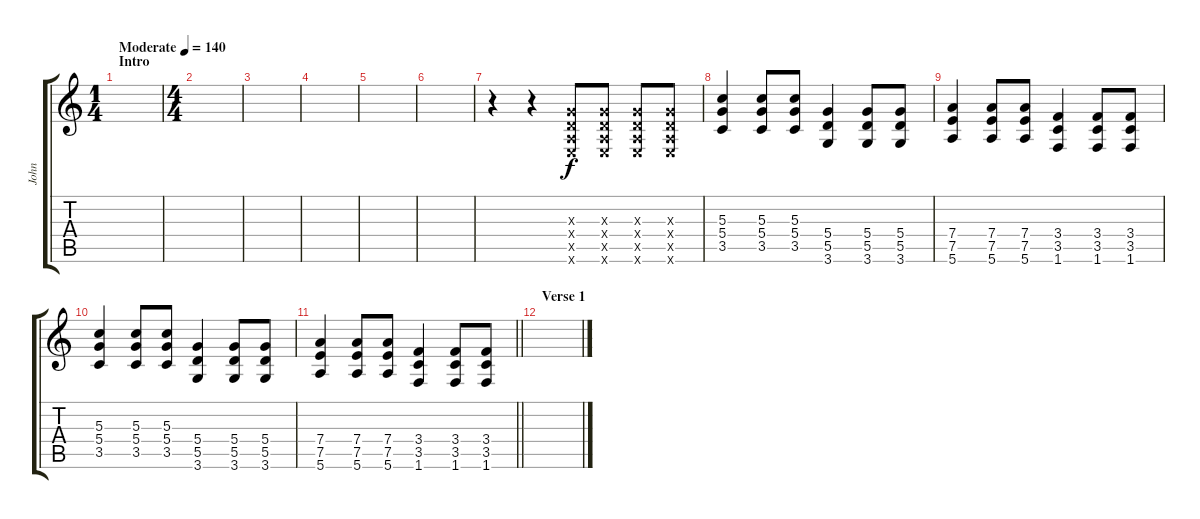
\track ("John" "John") {instrument overdrivenguitar}
\staff {score tabs}
\tuning (E4 B3 G3 D3 A2 E2) {hide}
\ts (1 4)
\section ("" "Intro")
\tempo (140 "Moderate")
\clef g2
\ks c
|
\ts (4 4)
|
|
|
|
|
r.4 r.4 (0.3{x} 0.4{x} 0.5{x} 0.6{x}).8 (0.3{x} 0.4{x} 0.5{x} 0.6{x}).8 (0.3{x} 0.4{x} 0.5{x} 0.6{x}).8 (0.3{x} 0.4{x} 0.5{x} 0.6{x}).8 |
(5.3 5.4 3.5).4 (5.3 5.4 3.5).8 (5.3 5.4 3.5).8 (5.4 5.5 3.6).4 (5.4 5.5 3.6).8 (5.4 5.5 3.6).8 |
(7.4 7.5 5.6).4 (7.4 7.5 5.6).8 (7.4 7.5 5.6).8 (3.4 3.5 1.6).4 (3.4 3.5 1.6).8 (3.4 3.5 1.6).8 |
(5.3 5.4 3.5).4 (5.3 5.4 3.5).8 (5.3 5.4 3.5).8 (5.4 5.5 3.6).4 (5.4 5.5 3.6).8 (5.4 5.5 3.6).8 |
\barLineRight lightlight
(7.4 7.5 5.6).4 (7.4 7.5 5.6).8 (7.4 7.5 5.6).8 (3.4 3.5 1.6).4 (3.4 3.5 1.6).8 (3.4 3.5 1.6).8 |
\section ("" "Verse 1")
